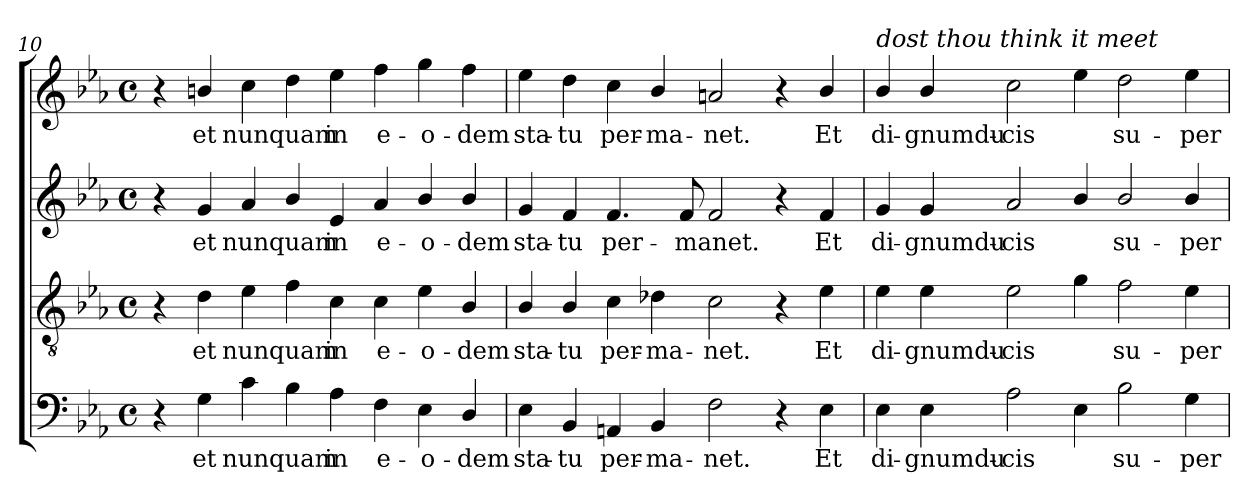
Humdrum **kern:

**kern	**text	**kern	**text	**kern	**text	**kern	**text
*part4	*part4	*part3	*part3	*part2	*part2	*part1	*part1
*staff4	*staff4	*staff3	*staff3	*staff2	*staff2	*staff1	*staff1
*clefF4	*	*clefGv2	*	*clefG2	*	*clefG2	*
*k[b-e-a-]	*	*k[b-e-a-]	*	*k[b-e-a-]	*	*k[b-e-a-]	*
*E-:	*	*E-:	*	*E-:	*	*E-:	*
*M4/4	*	*M4/4	*	*M4/4	*	*M4/4	*
*met(c)	*	*met(c)	*	*met(c)	*	*met(c)	*
=10	=10	=10	=10	=10	=10	=10	=10
4r	.	4r	.	4r	.	4r	.
!	!LO:LY:b	!	!LO:LY:b	!	!LO:LY:b	!	!LO:LY:b
4G\	et	4d\	et	4g/	et	4bn/	et
!	!LO:LY:b	!	!LO:LY:b	!	!LO:LY:b	!	!LO:LY:b
4c\	nunquam	4e-\	nunquam	4a-/	nunquam	4cc\	nunquam
4B-\	.	4f\	.	4b-/	.	4dd\	.
!	!LO:LY:b	!	!LO:LY:b	!	!LO:LY:b	!	!LO:LY:b
4A-\	in	4c\	in	4e-/	in	4ee-\	in
!	!LO:LY:b	!	!LO:LY:b	!	!LO:LY:b	!	!LO:LY:b
4F\	e-	4c\	e-	4a-/	e-	4ff\	e-
!	!LO:LY:b	!	!LO:LY:b	!	!LO:LY:b	!	!LO:LY:b
4E-\	-o-	4e-\	-o-	4b-/	-o-	4gg\	-o-
!	!LO:LY:b	!	!LO:LY:b	!	!LO:LY:b	!	!LO:LY:b
4D/	-dem	4B-/	-dem	4b-/	-dem	4ff\	-dem
=11	=11	=11	=11	=11	=11	=11	=11
!	!LO:LY:b	!	!LO:LY:b	!	!LO:LY:b	!	!LO:LY:b
4E-\	sta-	4B-/	sta-	4g/	sta-	4ee-\	sta-
!	!LO:LY:b:rj	!	!LO:LY:b:rj	!	!LO:LY:b:rj	!	!LO:LY:b:rj
4BB-/	-tu	4B-/	-tu	4f/	-tu	4dd\	-tu
!	!LO:LY:b	!	!LO:LY:b	!	!LO:LY:b	!	!LO:LY:b
4AAn/	per-	4c\	per-	4.f/	per-	4cc\	per-
!	!LO:LY:b	!	!LO:LY:b	!	!	!	!LO:LY:b
4BB-/	-ma-	4d-X\	-ma-	.	.	4b-/	-ma-
!	!	!	!	!	!LO:LY:b	!	!
.	.	.	.	8f/	-manet.	.	.
!	!LO:LY:b	!	!LO:LY:b	!	!	!	!LO:LY:b
2F\	-net.	2c\	-net.	2f/	.	2an/	-net.
4r	.	4r	.	4r	.	4r	.
!	!LO:LY:b	!	!LO:LY:b	!	!LO:LY:b	!	!LO:LY:b
4E-\	Et	4e-\	Et	4f/	Et	4b-/	Et
=12	=12	=12	=12	=12	=12	=12	=12
!	!	!	!	!	!	!LO:TX:a:i:t=dost thou think it meet	!
!	!LO:LY:b	!	!LO:LY:b	!	!LO:LY:b	!	!LO:LY:b
4E-\	di-	4e-\	di-	4g/	di-	4b-/	di-
!	!LO:LY:b	!	!LO:LY:b	!	!LO:LY:b	!	!LO:LY:b
4E-\	-gnumdu-	4e-\	-gnumdu-	4g/	-gnumdu-	4b-/	-gnumdu-
!	!LO:LY:b	!	!LO:LY:b	!	!LO:LY:b	!	!LO:LY:b
2A-\	-cis	2e-\	-cis	2a-/	-cis	2cc\	-cis
4E-\	.	4g\	.	4b-/	.	4ee-\	.
!	!LO:LY:b	!	!LO:LY:b	!	!LO:LY:b	!	!LO:LY:b
2B-\	su-	2f\	su-	2b-/	su-	2dd\	su-
!	!LO:LY:b	!	!LO:LY:b	!	!LO:LY:b	!	!LO:LY:b
4G\	-per	4e-\	-per	4b-/	-per	4ee-\	-per
=	=	=	=	=	=	=	=
*-	*-	*-	*-	*-	*-	*-	*-
